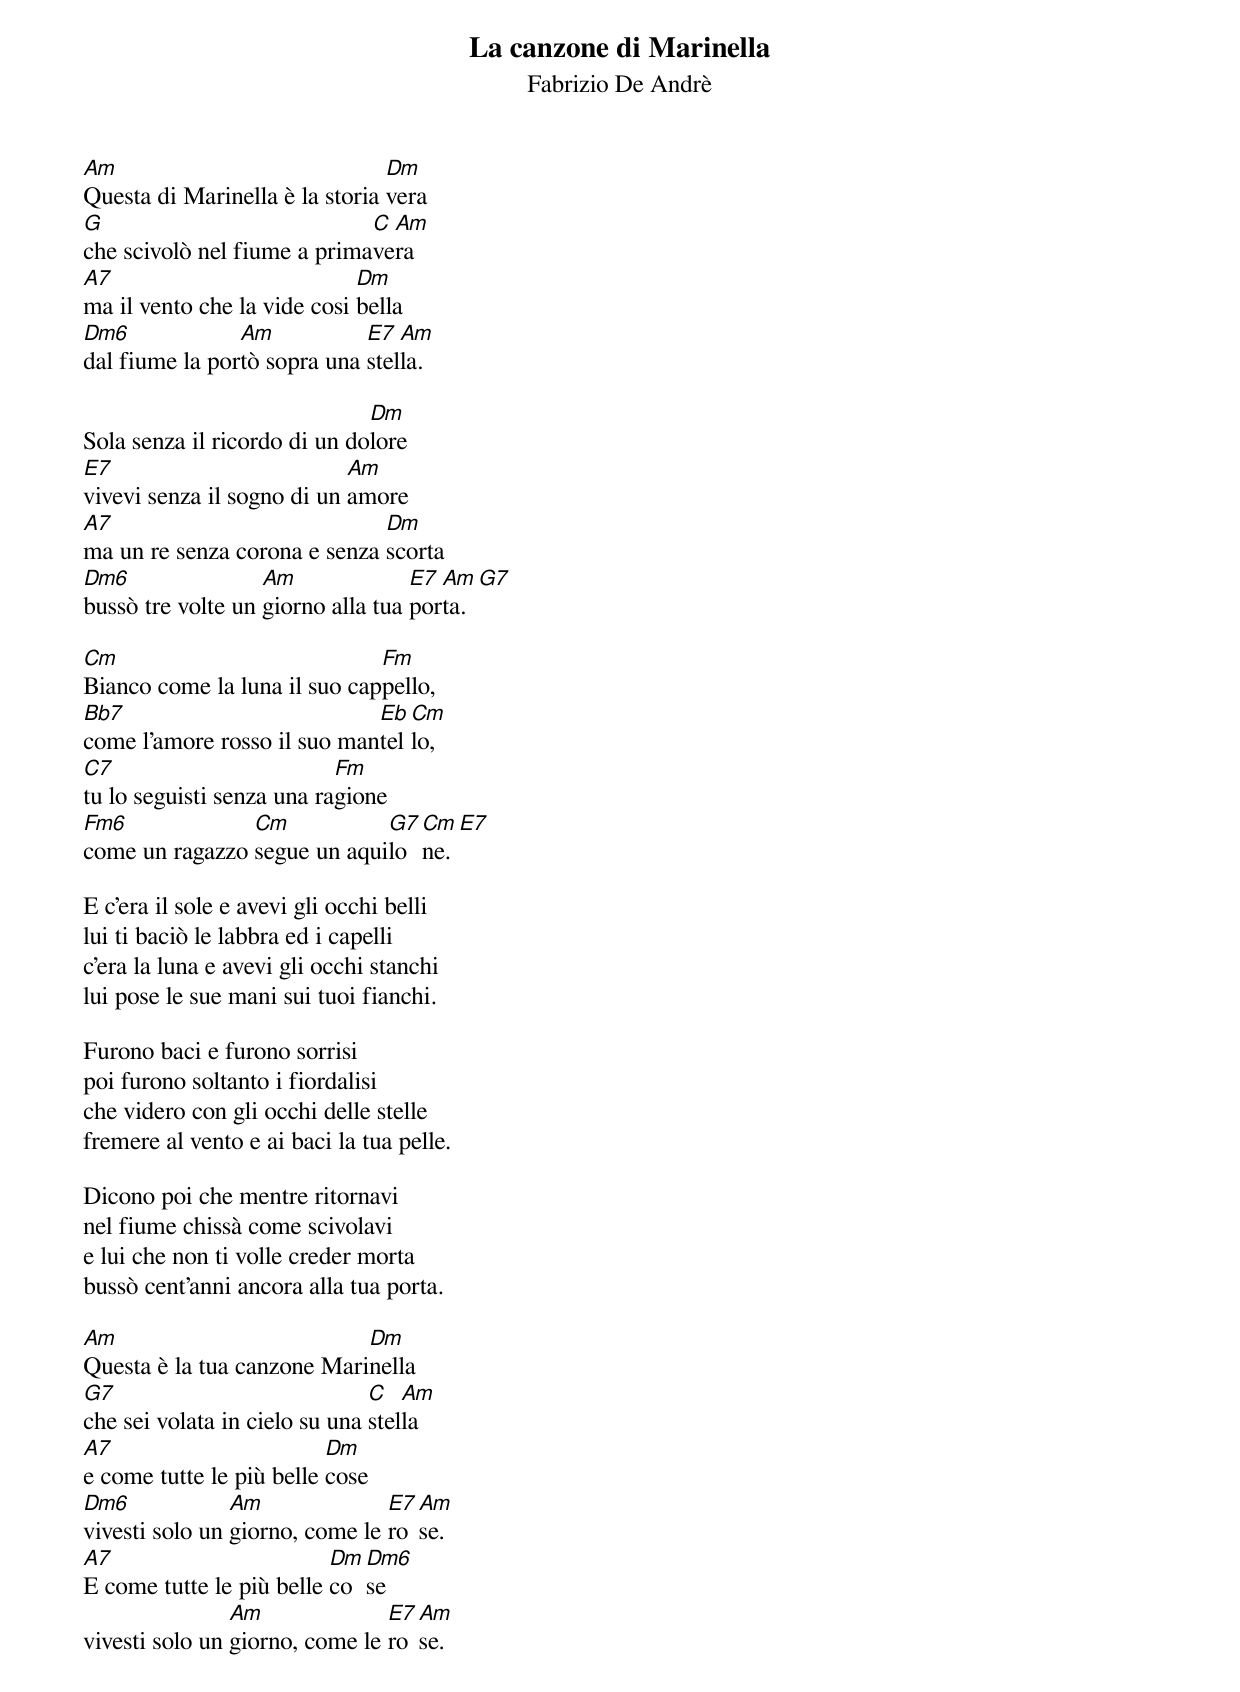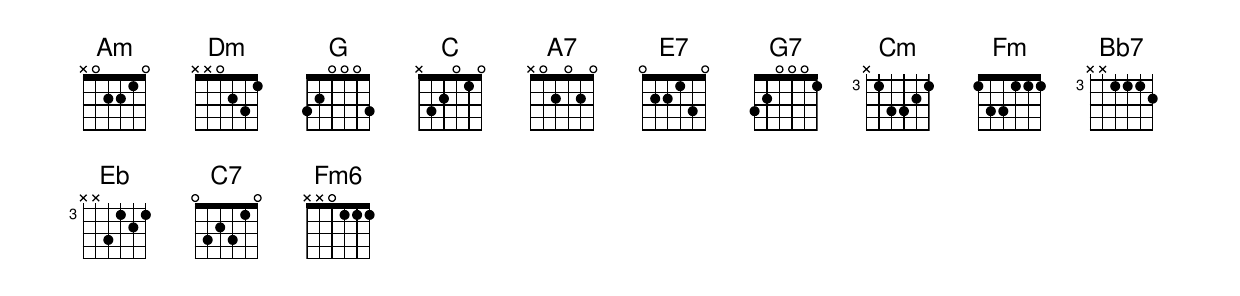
{title: La canzone di Marinella}
{subtitle: Fabrizio De Andrè}
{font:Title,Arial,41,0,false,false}
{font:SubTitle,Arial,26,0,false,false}
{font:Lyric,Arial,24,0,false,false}
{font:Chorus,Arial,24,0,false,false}
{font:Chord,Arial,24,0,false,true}
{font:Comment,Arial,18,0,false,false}
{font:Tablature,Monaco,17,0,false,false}
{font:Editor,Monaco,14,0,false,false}
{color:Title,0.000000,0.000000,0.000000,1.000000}
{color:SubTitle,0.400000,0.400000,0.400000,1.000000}
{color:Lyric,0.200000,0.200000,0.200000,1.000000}
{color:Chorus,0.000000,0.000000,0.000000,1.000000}
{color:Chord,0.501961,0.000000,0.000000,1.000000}
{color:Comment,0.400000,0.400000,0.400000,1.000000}
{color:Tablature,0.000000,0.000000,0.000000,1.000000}
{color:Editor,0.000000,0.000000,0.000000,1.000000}
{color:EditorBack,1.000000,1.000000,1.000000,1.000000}
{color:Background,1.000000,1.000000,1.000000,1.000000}
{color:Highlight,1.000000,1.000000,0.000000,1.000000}
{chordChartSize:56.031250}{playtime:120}
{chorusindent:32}
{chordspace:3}
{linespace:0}
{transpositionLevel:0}

[Am]Questa di Marinella è la storia [Dm]vera
[G]che scivolò nel fiume a prima[C]ve[Am]ra
[A7]ma il vento che la vide cosi [Dm]bella
[Dm6]dal fiume la por[Am]tò sopra una [E7]stel[Am]la.

Sola senza il ricordo di un do[Dm]lore
[E7]vivevi senza il sogno di un [Am]amore
[A7]ma un re senza corona e senza [Dm]scorta
[Dm6]bussò tre volte un [Am]giorno alla tua [E7]por[Am]ta.[G7]

[Cm]Bianco come la luna il suo cap[Fm]pello,
[Bb7]come l'amore rosso il suo man[Eb]tel[Cm]lo,
[C7]tu lo seguisti senza una ra[Fm]gione
[Fm6]come un ragazzo [Cm]segue un aqui[G7]lo[Cm]ne.[E7]

E c'era il sole e avevi gli occhi belli
lui ti baciò le labbra ed i capelli
c'era la luna e avevi gli occhi stanchi
lui pose le sue mani sui tuoi fianchi.

Furono baci e furono sorrisi
poi furono soltanto i fiordalisi
che videro con gli occhi delle stelle
fremere al vento e ai baci la tua pelle.

Dicono poi che mentre ritornavi
nel fiume chissà come scivolavi
e lui che non ti volle creder morta
bussò cent'anni ancora alla tua porta.

[Am]Questa è la tua canzone Mari[Dm]nella
[G7]che sei volata in cielo su una [C]stel[Am]la
[A7]e come tutte le più belle [Dm]cose
[Dm6]vivesti solo un [Am]giorno, come le [E7]ro[Am]se.
[A7]E come tutte le più belle [Dm]co[Dm6]se
vivesti solo un [Am]giorno, come le [E7]ro[Am]se.
